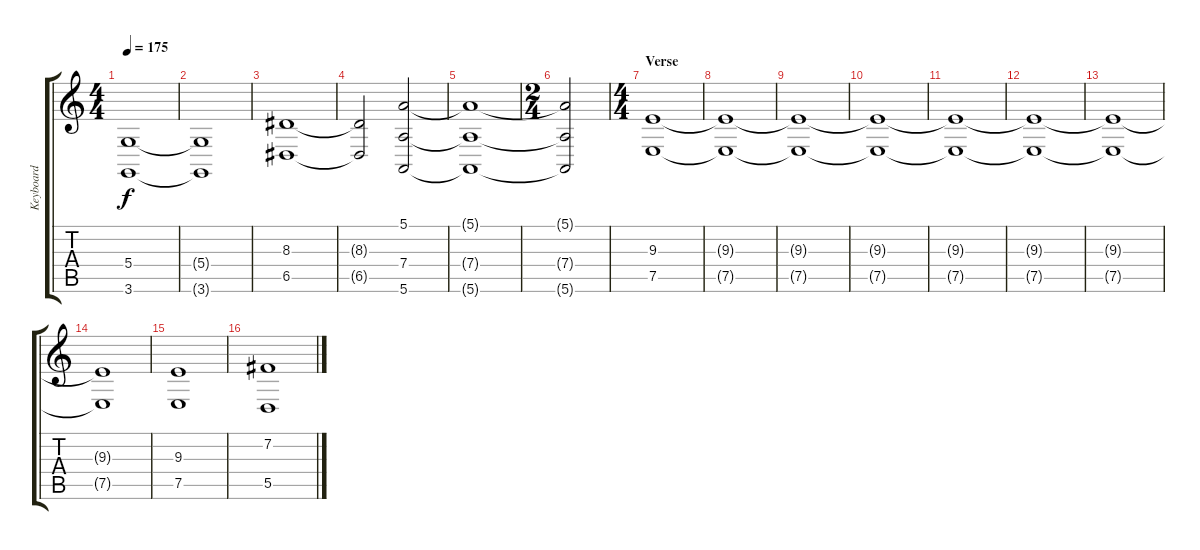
\track ("Keyboard" "Keyboard") {instrument stringensemble1}
\staff {score tabs}
\tuning (E4 B3 G3 D3 A2 E2) {hide}
\ts (4 4)
\tempo 175
\clef g2
\ks c
(5.4 3.6).1{dy f} |
(5.4{t} 3.6{t}).1 |
(8.3 6.5).1 |
(8.3{t} 6.5{t}).2 (5.1 7.4 5.6).2 |
(5.1{t} 7.4{t} 5.6{t}).1 |
\ts (2 4)
(5.1{t} 7.4{t} 5.6{t}).2 |
\ts (4 4)
\section ("" "Verse")
(9.3 7.5).1{volume 7 instrument choiraahs} |
(9.3{t} 7.5{t}).1 |
(9.3{t} 7.5{t}).1 |
(9.3{t} 7.5{t}).1 |
(9.3{t} 7.5{t}).1 |
(9.3{t} 7.5{t}).1 |
(9.3{t} 7.5{t}).1 |
(9.3{t} 7.5{t}).1 |
(9.3 7.5).1{volume 6 instrument choiraahs} |
(7.2 5.5).1
